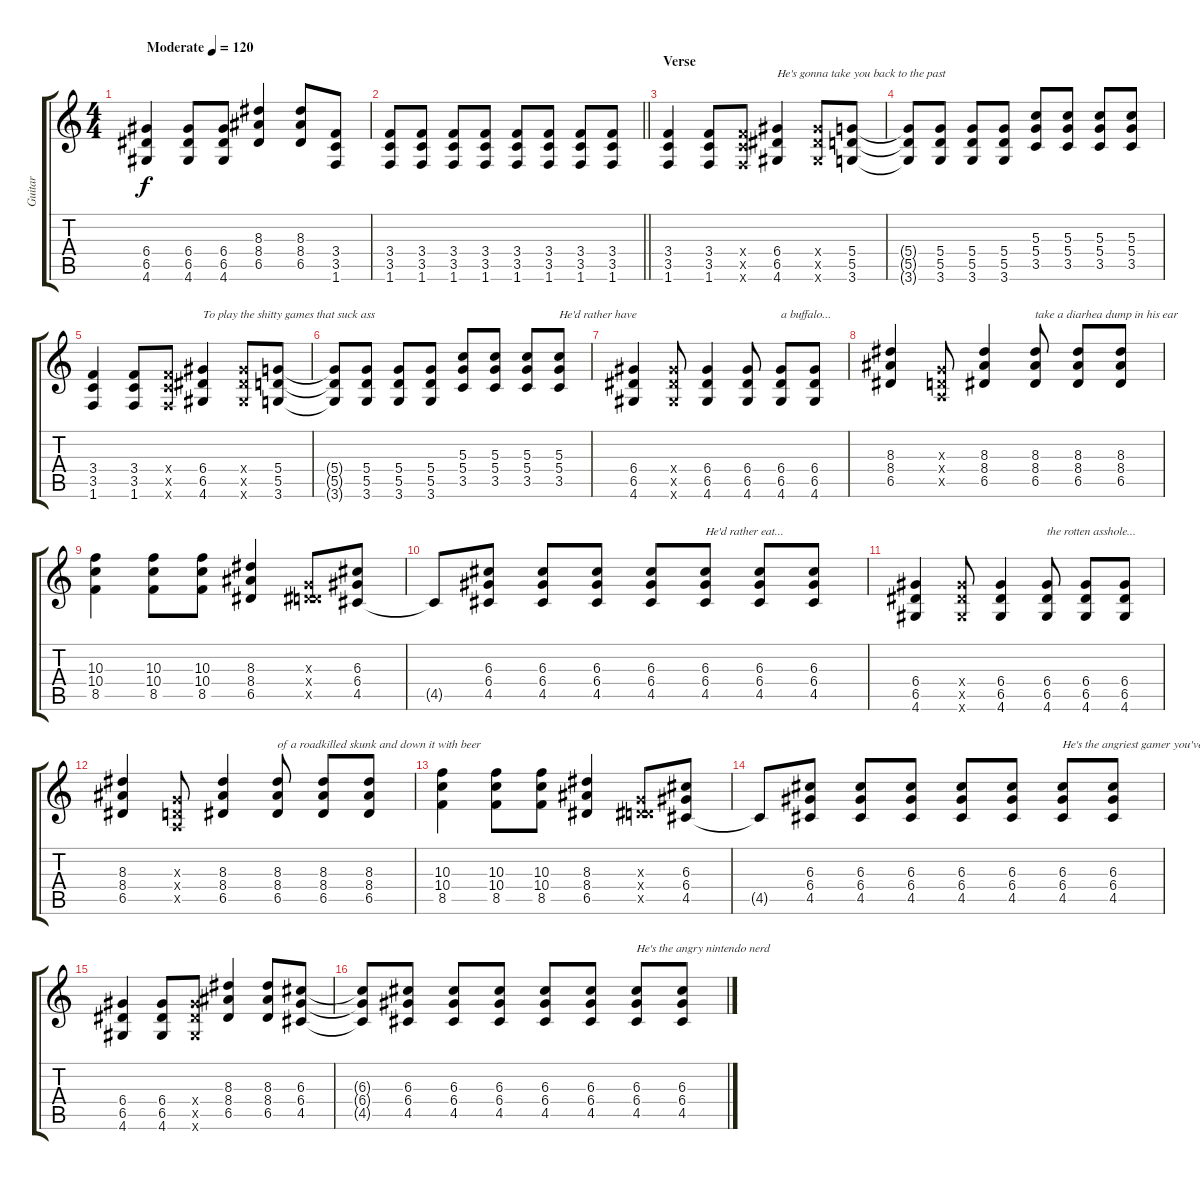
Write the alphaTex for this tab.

\track ("Guitar" "Guitar") {instrument distortionguitar}
\staff {score tabs}
\tuning (E4 B3 G3 D3 A2 E2) {hide}
\ts (4 4)
\tempo (120 "Moderate")
\clef g2
\ks c
(6.4 6.5 4.6).4{dy f instrument distortionguitar} (6.4 6.5 4.6).8 (6.4 6.5 4.6).8 (8.3 8.4 6.5).4 (8.3 8.4 6.5).8 (3.4 3.5 1.6).8 |
\barLineRight lightlight
(3.4 3.5 1.6).8 (3.4 3.5 1.6).8 (3.4 3.5 1.6).8 (3.4 3.5 1.6).8 (3.4 3.5 1.6).8 (3.4 3.5 1.6).8 (3.4 3.5 1.6).8 (3.4 3.5 1.6).8 |
\section ("" "Verse ")
(3.4 3.5 1.6).4 (3.4 3.5 1.6).8 (3.4{x} 3.5{x} 1.6{x}).8 (6.4 6.5 4.6).4{txt "He's gonna take you back to the past"} (6.4{x} 6.5{x} 4.6{x}).8 (5.4 5.5 3.6).8 |
(5.4{t} 5.5{t} 3.6{t}).8 (5.4 5.5 3.6).8 (5.4 5.5 3.6).8 (5.4 5.5 3.6).8 (5.3 5.4 3.5).8 (5.3 5.4 3.5).8 (5.3 5.4 3.5).8 (5.3 5.4 3.5).8 |
(3.4 3.5 1.6).4 (3.4 3.5 1.6).8 (3.4{x} 3.5{x} 1.6{x}).8 (6.4 6.5 4.6).4{txt "To play the shitty games that suck ass"} (6.4{x} 6.5{x} 4.6{x}).8 (5.4 5.5 3.6).8 |
(5.4{t} 5.5{t} 3.6{t}).8 (5.4 5.5 3.6).8 (5.4 5.5 3.6).8 (5.4 5.5 3.6).8 (5.3 5.4 3.5).8 (5.3 5.4 3.5).8 (5.3 5.4 3.5).8 (5.3 5.4 3.5).8{txt "He'd rather have "} |
(6.4 6.5 4.6).4 (6.4{x} 6.5{x} 4.6{x}).8 (6.4 6.5 4.6).4 (6.4 6.5 4.6).8 (6.4 6.5 4.6).8{txt "a buffalo..."} (6.4 6.5 4.6).8 |
(8.3 8.4 6.5).4 (0.3{x} 0.4{x} 0.5{x}).8 (8.3 8.4 6.5).4 (8.3 8.4 6.5).8{txt "take a diarhea dump in his ear"} (8.3 8.4 6.5).8 (8.3 8.4 6.5).8 |
(10.3 10.4 8.5).4 (10.3 10.4 8.5).8 (10.3 10.4 8.5).8 (8.3 8.4 6.5).4 (0.3{x} 0.4{x} 6.5{x}).8 (6.3 6.4 4.5).8 |
4.5{t}.8 (6.3 6.4 4.5).8 (6.3 6.4 4.5).8 (6.3 6.4 4.5).8 (6.3 6.4 4.5).8 (6.3 6.4 4.5).8{txt "He'd rather eat..."} (6.3 6.4 4.5).8 (6.3 6.4 4.5).8 |
(6.4 6.5 4.6).4 (6.4{x} 6.5{x} 4.6{x}).8 (6.4 6.5 4.6).4 (6.4 6.5 4.6).8{txt "the rotten asshole..."} (6.4 6.5 4.6).8 (6.4 6.5 4.6).8 |
(8.3 8.4 6.5).4 (0.3{x} 0.4{x} 0.5{x}).8 (8.3 8.4 6.5).4 (8.3 8.4 6.5).8{txt "of a roadkilled skunk and down it with beer"} (8.3 8.4 6.5).8 (8.3 8.4 6.5).8 |
(10.3 10.4 8.5).4 (10.3 10.4 8.5).8 (10.3 10.4 8.5).8 (8.3 8.4 6.5).4 (0.3{x} 0.4{x} 6.5{x}).8 (6.3 6.4 4.5).8 |
4.5{t}.8 (6.3 6.4 4.5).8 (6.3 6.4 4.5).8 (6.3 6.4 4.5).8 (6.3 6.4 4.5).8 (6.3 6.4 4.5).8 (6.3 6.4 4.5).8{txt "He's the angriest gamer you've ever heard"} (6.3 6.4 4.5).8 |
(6.4 6.5 4.6).4 (6.4 6.5 4.6).8 (6.4{x} 6.5{x} 4.6{x}).8 (8.3 8.4 6.5).4 (8.3 8.4 6.5).8 (6.3 6.4 4.5).8 |
(6.3{t} 6.4{t} 4.5{t}).8 (6.3 6.4 4.5).8 (6.3 6.4 4.5).8 (6.3 6.4 4.5).8 (6.3 6.4 4.5).8 (6.3 6.4 4.5).8 (6.3 6.4 4.5).8{txt "He's the angry nintendo nerd"} (6.3 6.4 4.5).8
